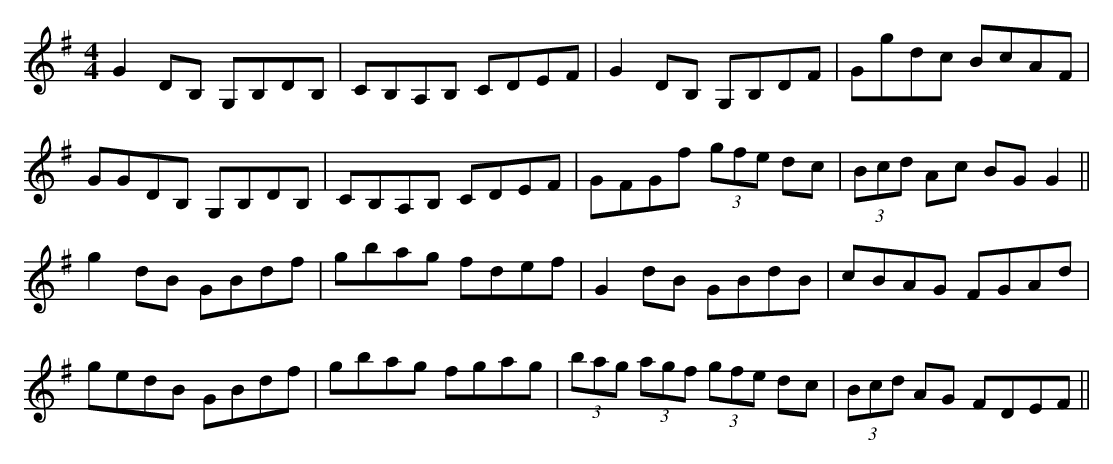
X:1
M:4/4
K:G
G2 DB, G,B,DB,|CB,A,B, CDEF|G2 DB, G,B,DF|Ggdc BcAF|
GGDB, G,B,DB,|CB,A,B, CDEF|GFGf (3gfe dc|(3Bcd Ac BG G2||
g2 dB GBdf|gbag fdef|G2 dB GBdB|cBAG FGAd|
gedB GBdf|gbag fgag|(3bag (3agf (3gfe dc|(3Bcd AG FDEF||
